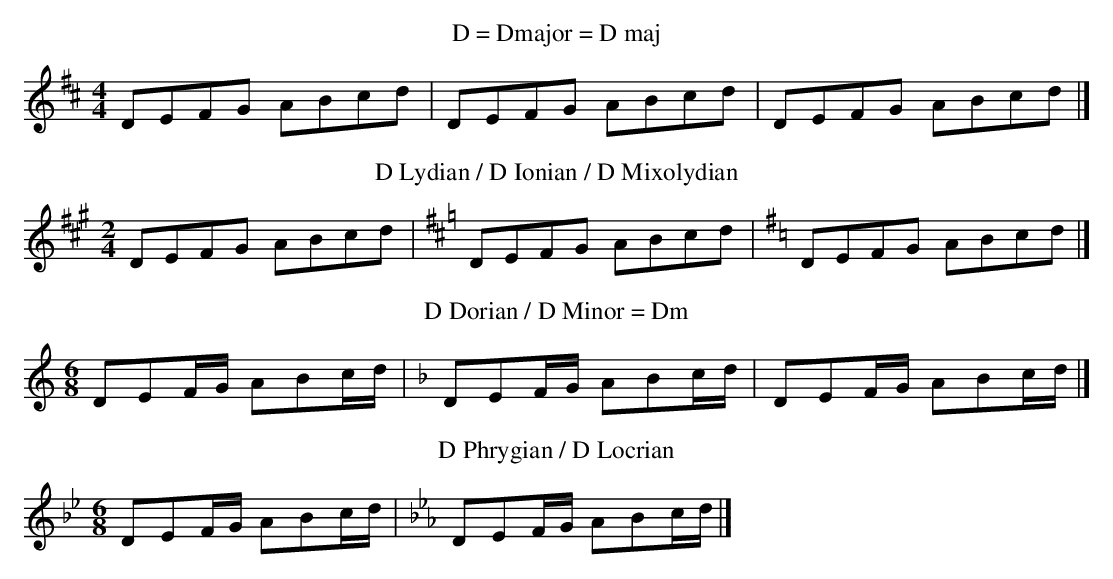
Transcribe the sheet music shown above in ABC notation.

X:1
T:
M:4/4
K:D
T:D = Dmajor = D maj
DEFG ABcd|\
K:Dmajor
DEFG ABcd|\
K:D maj
DEFG ABcd|]
T:D Lydian / D Ionian / D Mixolydian
M:2/4
K:D Lydian
DEFG ABcd|\
K:D Ionian
DEFG ABcd|\
K:D Mixolydian
DEFG ABcd|]
T:D Dorian / D Minor = Dm
M:6/8
K:D Dorian
DEF/2G/2 ABc/2d/2|\
K:D Minor
DEF/2G/2 ABc/2d/2|\
K:Dm
DEF/2G/2 ABc/2d/2|]
T:D Phrygian / D Locrian
K:D Phrygian
DEF/2G/2 ABc/2d/2|\
K:D Locrian
DEF/2G/2 ABc/2d/2|]
